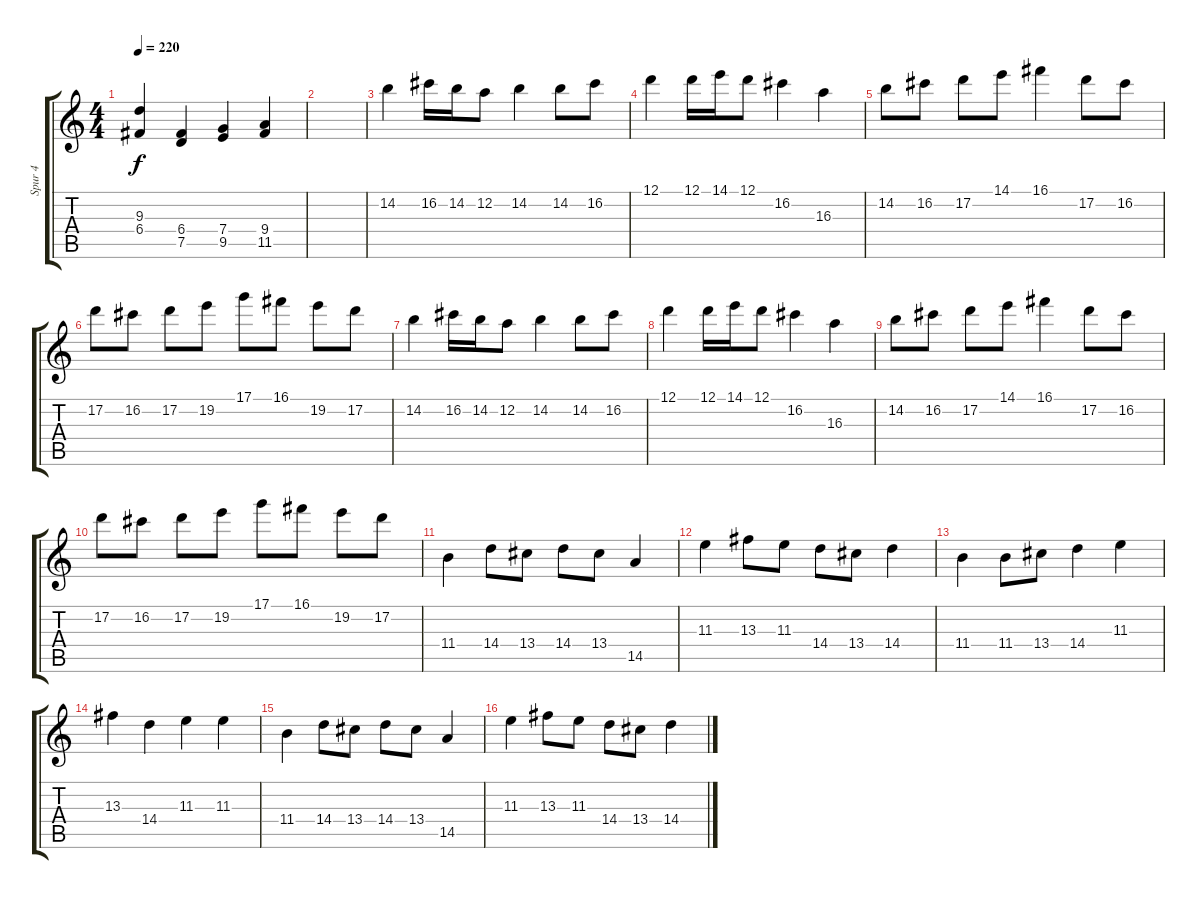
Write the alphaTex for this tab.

\track ("Spur 4" "Spur 4") {instrument distortionguitar}
\staff {score tabs}
\tuning (D4 A3 F3 C3 G2 D2) {hide}
\ts (4 4)
\tempo 220
\clef g2
\ks c
(9.3 6.4).4{dy f} (6.4 7.5).4 (7.4 9.5).4 (9.4 11.5).4 |
|
14.2.4 16.2.16 14.2.16 12.2.8 14.2.4 14.2.8 16.2.8 |
12.1.4 12.1.16 14.1.16 12.1.8 16.2.4 16.3.4 |
14.2.8 16.2.8 17.2.8 14.1.8 16.1.4 17.2.8 16.2.8 |
17.2.8 16.2.8 17.2.8 19.2.8 17.1.8 16.1.8 19.2.8 17.2.8 |
14.2.4 16.2.16 14.2.16 12.2.8 14.2.4 14.2.8 16.2.8 |
12.1.4 12.1.16 14.1.16 12.1.8 16.2.4 16.3.4 |
14.2.8 16.2.8 17.2.8 14.1.8 16.1.4 17.2.8 16.2.8 |
17.2.8 16.2.8 17.2.8 19.2.8 17.1.8 16.1.8 19.2.8 17.2.8 |
11.4.4 14.4.8 13.4.8 14.4.8 13.4.8 14.5.4 |
11.3.4 13.3.8 11.3.8 14.4.8 13.4.8 14.4.4 |
11.4.4 11.4.8 13.4.8 14.4.4 11.3.4 |
13.3.4 14.4.4 11.3.4 11.3.4 |
11.4.4 14.4.8 13.4.8 14.4.8 13.4.8 14.5.4 |
11.3.4 13.3.8 11.3.8 14.4.8 13.4.8 14.4.4
